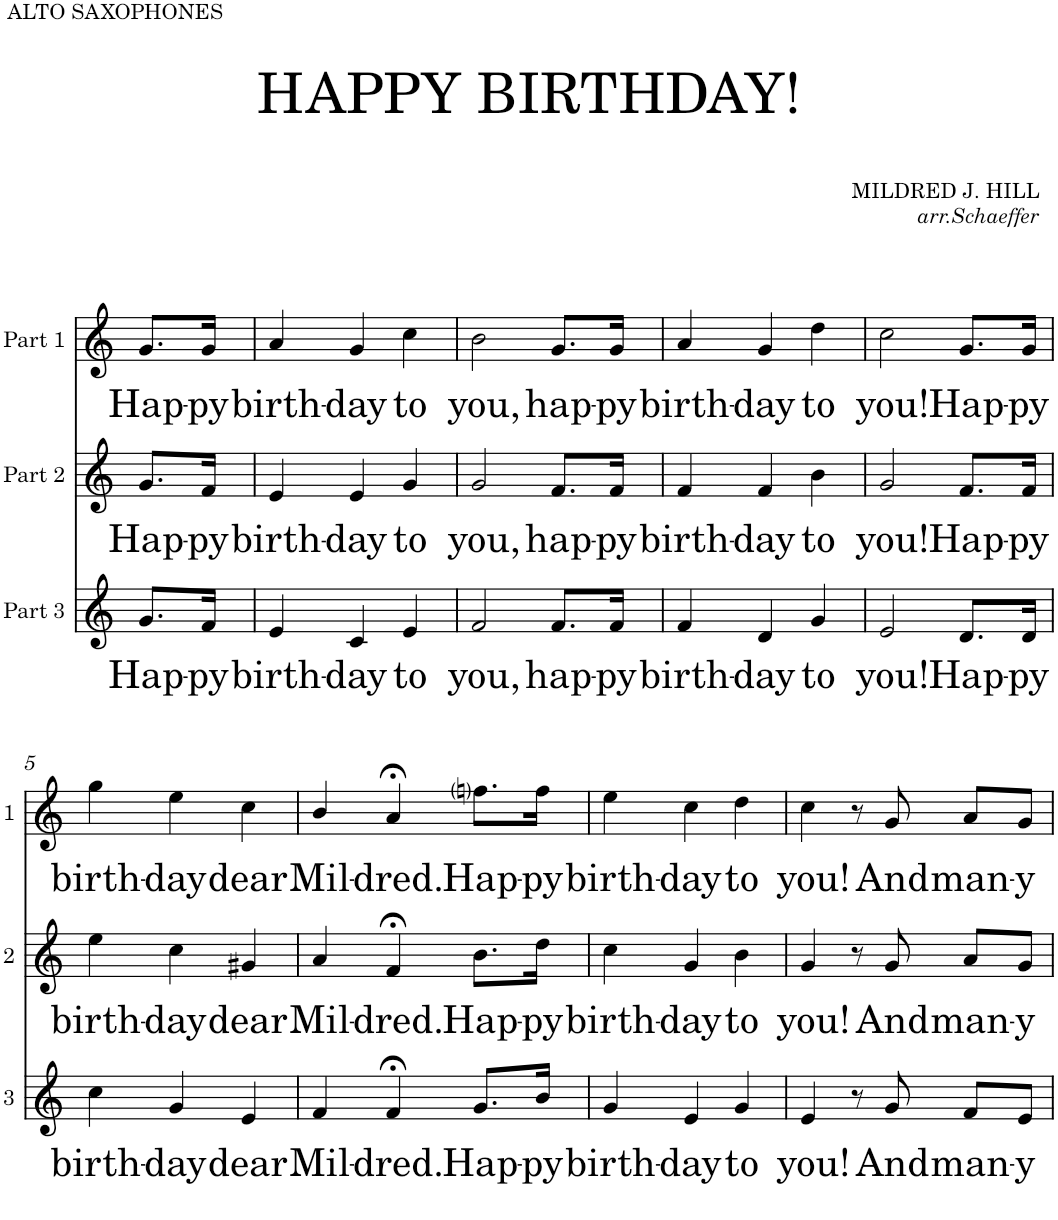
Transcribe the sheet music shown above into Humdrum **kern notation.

**kern	**text	**kern	**text	**kern	**text
*part3	*part3	*part2	*part2	*part1	*part1
*staff3	*staff3	*staff2	*staff2	*staff1	*staff1
*I"Part 3	*	*I"Part 2	*	*I"Part 1	*
*clefG2	*	*clefG2	*	*clefG2	*
*Trd5c9	*	*Trd5c9	*	*Trd5c9	*
*k[]	*	*k[]	*	*k[]	*
=	=	=	=	=	=
!	!LO:LY:b	!	!LO:LY:b	!	!LO:LY:b
8.g/L	Hap-	8.g/L	Hap-	8.g/L	Hap-
!	!LO:LY:b	!	!LO:LY:b	!	!LO:LY:b
16f/Jk	-py	16f/Jk	-py	16g/Jk	-py
=1	=1	=1	=1	=1	=1
!	!LO:LY:b	!	!LO:LY:b	!	!LO:LY:b
4e/	birth-	4e/	birth-	4a/	birth-
!	!LO:LY:b	!	!LO:LY:b	!	!LO:LY:b
4c/	-day	4e/	-day	4g/	-day
!	!LO:LY:b	!	!LO:LY:b	!	!LO:LY:b
4e/	to	4g/	to	4cc\	to
=2	=2	=2	=2	=2	=2
!	!LO:LY:b	!	!LO:LY:b	!	!LO:LY:b
2f/	you,	2g/	you,	2b\	you,
!	!LO:LY:b	!	!LO:LY:b	!	!LO:LY:b
8.f/L	hap-	8.f/L	hap-	8.g/L	hap-
!	!LO:LY:b	!	!LO:LY:b	!	!LO:LY:b
16f/Jk	-py	16f/Jk	-py	16g/Jk	-py
=3	=3	=3	=3	=3	=3
!	!LO:LY:b	!	!LO:LY:b	!	!LO:LY:b
4f/	birth-	4f/	birth-	4a/	birth-
!	!LO:LY:b	!	!LO:LY:b	!	!LO:LY:b
4d/	-day	4f/	-day	4g/	-day
!	!LO:LY:b	!	!LO:LY:b	!	!LO:LY:b
4g/	to	4b\	to	4dd\	to
=4	=4	=4	=4	=4	=4
!	!LO:LY:b	!	!LO:LY:b	!	!LO:LY:b
2e/	you!	2g/	you!	2cc\	you!
!	!LO:LY:b	!	!LO:LY:b	!	!LO:LY:b
8.d/L	Hap-	8.f/L	Hap-	8.g/L	Hap-
!	!LO:LY:b	!	!LO:LY:b	!	!LO:LY:b
16d/Jk	-py	16f/Jk	-py	16g/Jk	-py
!!LO:LB:g=z
=5	=5	=5	=5	=5	=5
!	!LO:LY:b	!	!LO:LY:b	!	!LO:LY:b
4cc\	birth-	4ee\	birth-	4gg\	birth-
!	!LO:LY:b	!	!LO:LY:b	!	!LO:LY:b
4g/	-day	4cc\	-day	4ee\	-day
!	!LO:LY:b	!	!LO:LY:b	!	!LO:LY:b
4e/	dear	4g#X/	dear	4cc\	dear
=6	=6	=6	=6	=6	=6
!	!LO:LY:b	!	!LO:LY:b	!	!LO:LY:b
4f/	Mil-	4a/	Mil-	4b/	Mil-
!	!LO:LY:b	!	!LO:LY:b	!	!LO:LY:b
4f;</	-dred.	4f;</	-dred.	4a;</	-dred.
!	!LO:LY:b	!	!LO:LY:b	!	!LO:LY:b
8.g/L	Hap-	8.b\L	Hap-	8.ffni\L	Hap-
!	!LO:LY:b	!	!LO:LY:b	!	!LO:LY:b
16b/Jk	-py	16dd\Jk	-py	16ff\Jk	-py
=7	=7	=7	=7	=7	=7
!	!LO:LY:b	!	!LO:LY:b	!	!LO:LY:b
4g/	birth-	4cc\	birth-	4ee\	birth-
!	!LO:LY:b	!	!LO:LY:b	!	!LO:LY:b
4e/	-day	4g/	-day	4cc\	-day
!	!LO:LY:b	!	!LO:LY:b	!	!LO:LY:b
4g/	to	4b\	to	4dd\	to
=8	=8	=8	=8	=8	=8
!	!LO:LY:b	!	!LO:LY:b	!	!LO:LY:b
4e/	you!	4g/	you!	4cc\	you!
8r	.	8r	.	8r	.
!	!LO:LY:b	!	!LO:LY:b	!	!LO:LY:b
8g/	And	8g/	And	8g/	And
!	!LO:LY:b	!	!LO:LY:b	!	!LO:LY:b
8f/L	man-	8a/L	man-	8a/L	man-
!	!LO:LY:b	!	!LO:LY:b	!	!LO:LY:b
8e/J	-y	8g/J	-y	8g/J	-y
=	=	=	=	=	=
*-	*-	*-	*-	*-	*-
